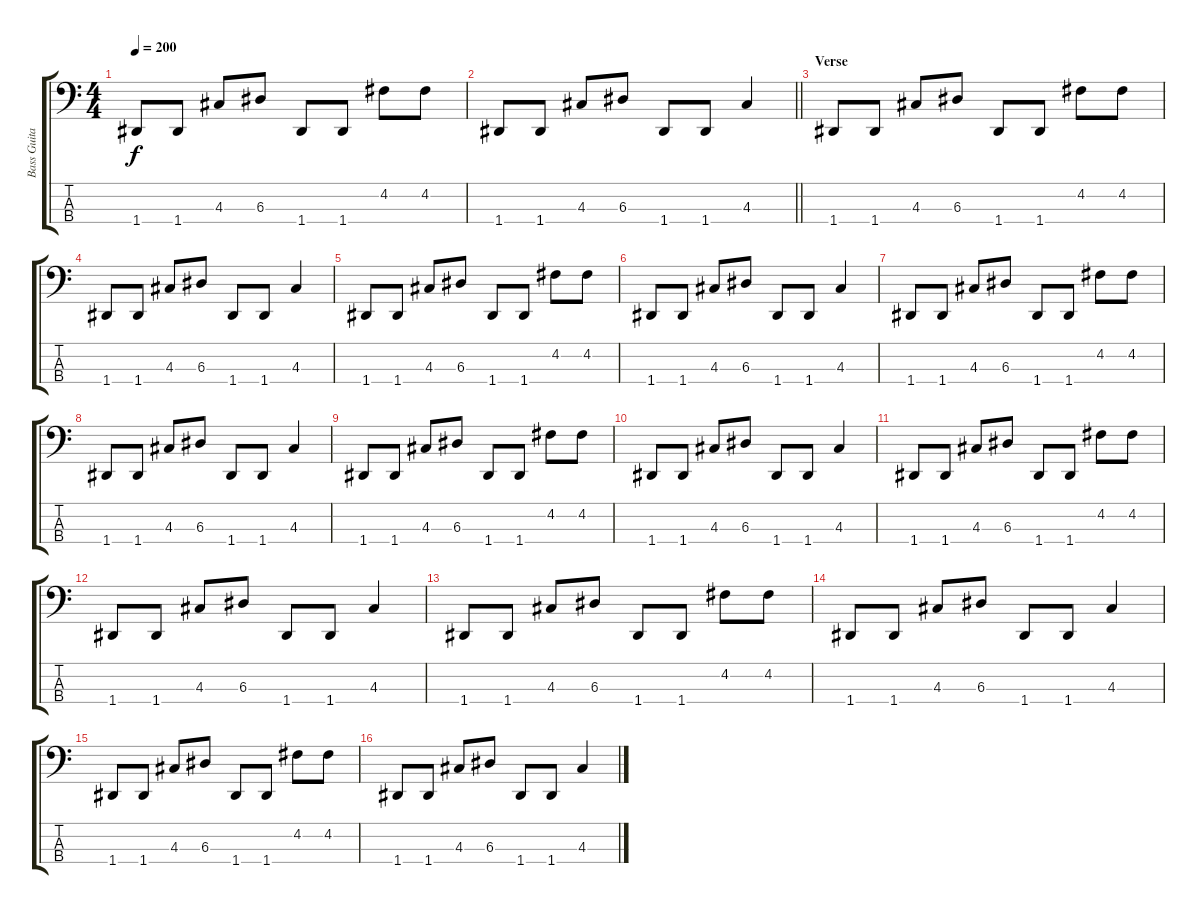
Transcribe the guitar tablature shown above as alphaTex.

\track ("Bass Guitar" "Bass Guita") {instrument slapbass2}
\staff {score tabs}
\tuning (G2 D2 A1 D1) {hide}
\ts (4 4)
\tempo 200
\clef f4
\ks c
1.4.8{dy f} 1.4.8 4.3.8 6.3.8 1.4.8 1.4.8 4.2.8 4.2.8 |
\barLineRight lightlight
1.4.8 1.4.8 4.3.8 6.3.8 1.4.8 1.4.8 4.3.4 |
\section ("" "Verse")
1.4.8 1.4.8 4.3.8 6.3.8 1.4.8 1.4.8 4.2.8 4.2.8 |
1.4.8 1.4.8 4.3.8 6.3.8 1.4.8 1.4.8 4.3.4 |
1.4.8 1.4.8 4.3.8 6.3.8 1.4.8 1.4.8 4.2.8 4.2.8 |
1.4.8 1.4.8 4.3.8 6.3.8 1.4.8 1.4.8 4.3.4 |
1.4.8 1.4.8 4.3.8 6.3.8 1.4.8 1.4.8 4.2.8 4.2.8 |
1.4.8 1.4.8 4.3.8 6.3.8 1.4.8 1.4.8 4.3.4 |
1.4.8 1.4.8 4.3.8 6.3.8 1.4.8 1.4.8 4.2.8 4.2.8 |
1.4.8 1.4.8 4.3.8 6.3.8 1.4.8 1.4.8 4.3.4 |
1.4.8 1.4.8 4.3.8 6.3.8 1.4.8 1.4.8 4.2.8 4.2.8 |
1.4.8 1.4.8 4.3.8 6.3.8 1.4.8 1.4.8 4.3.4 |
1.4.8 1.4.8 4.3.8 6.3.8 1.4.8 1.4.8 4.2.8 4.2.8 |
1.4.8 1.4.8 4.3.8 6.3.8 1.4.8 1.4.8 4.3.4 |
1.4.8 1.4.8 4.3.8 6.3.8 1.4.8 1.4.8 4.2.8 4.2.8 |
1.4.8 1.4.8 4.3.8 6.3.8 1.4.8 1.4.8 4.3.4
